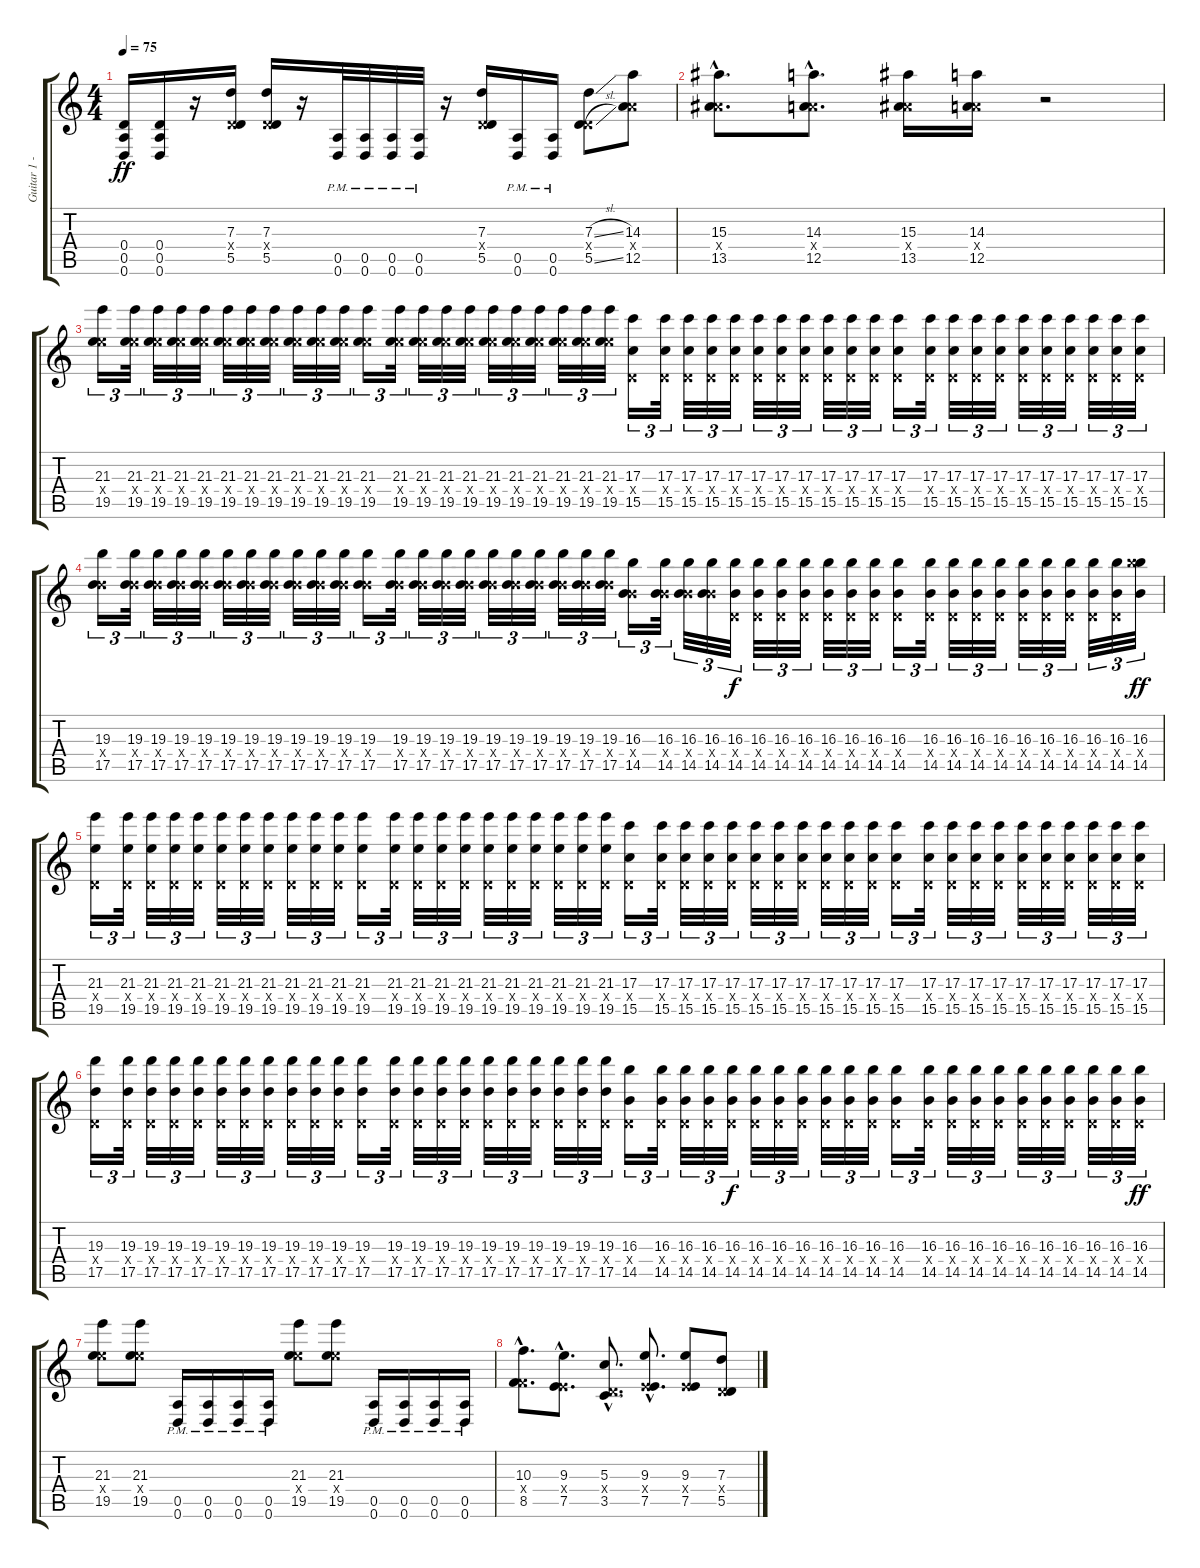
\track ("Guitar 1 - Steve" "Guitar 1 -") {instrument distortionguitar}
\staff {score tabs}
\tuning (E4 B3 G3 D3 A2 D2) {hide}
\ts (4 4)
\tempo 75
\clef g2
\ks c
(0.4 0.5 0.6).16{dy ff} (0.4 0.5 0.6).16 r.16 (7.3 0.4{x} 5.5).16 (7.3 0.4{x} 5.5).16 r.16 (0.5{pm} 0.6{pm}).32 (0.5{pm} 0.6{pm}).32 (0.5{pm} 0.6{pm}).32 (0.5{pm} 0.6{pm}).32 r.16 (7.3 0.4{x} 5.5).16 (0.5{pm} 0.6{pm}).16 (0.5{pm} 0.6{pm}).16 (7.3{sl} 0.4{x} 5.5{sl}).8 (14.3 7.4{x} 12.5).8 |
(15.3{hac} 8.4{hac x} 13.5{hac}).8{d} (14.3{hac} 7.4{hac x} 12.5{hac}).8{d} (15.3 8.4{x} 13.5).16 (14.3 7.4{x} 12.5).16 r.2 |
(21.3 14.4{x} 19.5).16{tu (3 2)} (21.3 14.4{x} 19.5).32{tu (3 2)} (21.3 14.4{x} 19.5).32{tu (3 2)} (21.3 14.4{x} 19.5).32{tu (3 2)} (21.3 14.4{x} 19.5).32{tu (3 2)} (21.3 14.4{x} 19.5).32{tu (3 2)} (21.3 14.4{x} 19.5).32{tu (3 2)} (21.3 14.4{x} 19.5).32{tu (3 2)} (21.3 14.4{x} 19.5).32{tu (3 2)} (21.3 14.4{x} 19.5).32{tu (3 2)} (21.3 14.4{x} 19.5).32{tu (3 2)} (21.3 14.4{x} 19.5).16{tu (3 2)} (21.3 14.4{x} 19.5).32{tu (3 2)} (21.3 14.4{x} 19.5).32{tu (3 2)} (21.3 14.4{x} 19.5).32{tu (3 2)} (21.3 14.4{x} 19.5).32{tu (3 2)} (21.3 14.4{x} 19.5).32{tu (3 2)} (21.3 14.4{x} 19.5).32{tu (3 2)} (21.3 14.4{x} 19.5).32{tu (3 2)} (21.3 14.4{x} 19.5).32{tu (3 2)} (21.3 14.4{x} 19.5).32{tu (3 2)} (21.3 14.4{x} 19.5).32{tu (3 2)} (17.3 0.4{x} 15.5).16{tu (3 2)} (17.3 0.4{x} 15.5).32{tu (3 2)} (17.3 0.4{x} 15.5).32{tu (3 2)} (17.3 0.4{x} 15.5).32{tu (3 2)} (17.3 0.4{x} 15.5).32{tu (3 2)} (17.3 0.4{x} 15.5).32{tu (3 2)} (17.3 0.4{x} 15.5).32{tu (3 2)} (17.3 0.4{x} 15.5).32{tu (3 2)} (17.3 0.4{x} 15.5).32{tu (3 2)} (17.3 0.4{x} 15.5).32{tu (3 2)} (17.3 0.4{x} 15.5).32{tu (3 2)} (17.3 0.4{x} 15.5).16{tu (3 2)} (17.3 0.4{x} 15.5).32{tu (3 2)} (17.3 0.4{x} 15.5).32{tu (3 2)} (17.3 0.4{x} 15.5).32{tu (3 2)} (17.3 0.4{x} 15.5).32{tu (3 2)} (17.3 0.4{x} 15.5).32{tu (3 2)} (17.3 0.4{x} 15.5).32{tu (3 2)} (17.3 0.4{x} 15.5).32{tu (3 2)} (17.3 0.4{x} 15.5).32{tu (3 2)} (17.3 0.4{x} 15.5).32{tu (3 2)} (17.3 0.4{x} 15.5).32{tu (3 2)} |
(19.3 12.4{x} 17.5).16{tu (3 2)} (19.3 12.4{x} 17.5).32{tu (3 2)} (19.3 12.4{x} 17.5).32{tu (3 2)} (19.3 12.4{x} 17.5).32{tu (3 2)} (19.3 12.4{x} 17.5).32{tu (3 2)} (19.3 12.4{x} 17.5).32{tu (3 2)} (19.3 12.4{x} 17.5).32{tu (3 2)} (19.3 12.4{x} 17.5).32{tu (3 2)} (19.3 12.4{x} 17.5).32{tu (3 2)} (19.3 12.4{x} 17.5).32{tu (3 2)} (19.3 12.4{x} 17.5).32{tu (3 2)} (19.3 12.4{x} 17.5).16{tu (3 2)} (19.3 12.4{x} 17.5).32{tu (3 2)} (19.3 12.4{x} 17.5).32{tu (3 2)} (19.3 12.4{x} 17.5).32{tu (3 2)} (19.3 12.4{x} 17.5).32{tu (3 2)} (19.3 12.4{x} 17.5).32{tu (3 2)} (19.3 12.4{x} 17.5).32{tu (3 2)} (19.3 12.4{x} 17.5).32{tu (3 2)} (19.3 12.4{x} 17.5).32{tu (3 2)} (19.3 12.4{x} 17.5).32{tu (3 2)} (19.3 12.4{x} 17.5).32{tu (3 2)} (16.3 9.4{x} 14.5).16{tu (3 2)} (16.3 9.4{x} 14.5).32{tu (3 2)} (16.3 9.4{x} 14.5).32{tu (3 2)} (16.3 9.4{x} 14.5).32{tu (3 2)} (16.3 0.4{x} 14.5).32{tu (3 2) dy f} (16.3 0.4{x} 14.5).32{tu (3 2)} (16.3 0.4{x} 14.5).32{tu (3 2)} (16.3 0.4{x} 14.5).32{tu (3 2)} (16.3 0.4{x} 14.5).32{tu (3 2)} (16.3 0.4{x} 14.5).32{tu (3 2)} (16.3 0.4{x} 14.5).32{tu (3 2)} (16.3 0.4{x} 14.5).16{tu (3 2)} (16.3 0.4{x} 14.5).32{tu (3 2)} (16.3 0.4{x} 14.5).32{tu (3 2)} (16.3 0.4{x} 14.5).32{tu (3 2)} (16.3 0.4{x} 14.5).32{tu (3 2)} (16.3 0.4{x} 14.5).32{tu (3 2)} (16.3 0.4{x} 14.5).32{tu (3 2)} (16.3 0.4{x} 14.5).32{tu (3 2)} (16.3 0.4{x} 14.5).32{tu (3 2)} (16.3 0.4{x} 14.5).32{tu (3 2)} (16.3 21.4{x} 14.5).32{tu (3 2) dy ff} |
(21.3 0.4{x} 19.5).16{tu (3 2)} (21.3 0.4{x} 19.5).32{tu (3 2)} (21.3 0.4{x} 19.5).32{tu (3 2)} (21.3 0.4{x} 19.5).32{tu (3 2)} (21.3 0.4{x} 19.5).32{tu (3 2)} (21.3 0.4{x} 19.5).32{tu (3 2)} (21.3 0.4{x} 19.5).32{tu (3 2)} (21.3 0.4{x} 19.5).32{tu (3 2)} (21.3 0.4{x} 19.5).32{tu (3 2)} (21.3 0.4{x} 19.5).32{tu (3 2)} (21.3 0.4{x} 19.5).32{tu (3 2)} (21.3 0.4{x} 19.5).16{tu (3 2)} (21.3 0.4{x} 19.5).32{tu (3 2)} (21.3 0.4{x} 19.5).32{tu (3 2)} (21.3 0.4{x} 19.5).32{tu (3 2)} (21.3 0.4{x} 19.5).32{tu (3 2)} (21.3 0.4{x} 19.5).32{tu (3 2)} (21.3 0.4{x} 19.5).32{tu (3 2)} (21.3 0.4{x} 19.5).32{tu (3 2)} (21.3 0.4{x} 19.5).32{tu (3 2)} (21.3 0.4{x} 19.5).32{tu (3 2)} (21.3 0.4{x} 19.5).32{tu (3 2)} (17.3 0.4{x} 15.5).16{tu (3 2)} (17.3 0.4{x} 15.5).32{tu (3 2)} (17.3 0.4{x} 15.5).32{tu (3 2)} (17.3 0.4{x} 15.5).32{tu (3 2)} (17.3 0.4{x} 15.5).32{tu (3 2)} (17.3 0.4{x} 15.5).32{tu (3 2)} (17.3 0.4{x} 15.5).32{tu (3 2)} (17.3 0.4{x} 15.5).32{tu (3 2)} (17.3 0.4{x} 15.5).32{tu (3 2)} (17.3 0.4{x} 15.5).32{tu (3 2)} (17.3 0.4{x} 15.5).32{tu (3 2)} (17.3 0.4{x} 15.5).16{tu (3 2)} (17.3 0.4{x} 15.5).32{tu (3 2)} (17.3 0.4{x} 15.5).32{tu (3 2)} (17.3 0.4{x} 15.5).32{tu (3 2)} (17.3 0.4{x} 15.5).32{tu (3 2)} (17.3 0.4{x} 15.5).32{tu (3 2)} (17.3 0.4{x} 15.5).32{tu (3 2)} (17.3 0.4{x} 15.5).32{tu (3 2)} (17.3 0.4{x} 15.5).32{tu (3 2)} (17.3 0.4{x} 15.5).32{tu (3 2)} (17.3 0.4{x} 15.5).32{tu (3 2)} |
(19.3 0.4{x} 17.5).16{tu (3 2)} (19.3 0.4{x} 17.5).32{tu (3 2)} (19.3 0.4{x} 17.5).32{tu (3 2)} (19.3 0.4{x} 17.5).32{tu (3 2)} (19.3 0.4{x} 17.5).32{tu (3 2)} (19.3 0.4{x} 17.5).32{tu (3 2)} (19.3 0.4{x} 17.5).32{tu (3 2)} (19.3 0.4{x} 17.5).32{tu (3 2)} (19.3 0.4{x} 17.5).32{tu (3 2)} (19.3 0.4{x} 17.5).32{tu (3 2)} (19.3 0.4{x} 17.5).32{tu (3 2)} (19.3 0.4{x} 17.5).16{tu (3 2)} (19.3 0.4{x} 17.5).32{tu (3 2)} (19.3 0.4{x} 17.5).32{tu (3 2)} (19.3 0.4{x} 17.5).32{tu (3 2)} (19.3 0.4{x} 17.5).32{tu (3 2)} (19.3 0.4{x} 17.5).32{tu (3 2)} (19.3 0.4{x} 17.5).32{tu (3 2)} (19.3 0.4{x} 17.5).32{tu (3 2)} (19.3 0.4{x} 17.5).32{tu (3 2)} (19.3 0.4{x} 17.5).32{tu (3 2)} (19.3 0.4{x} 17.5).32{tu (3 2)} (16.3 0.4{x} 14.5).16{tu (3 2)} (16.3 0.4{x} 14.5).32{tu (3 2)} (16.3 0.4{x} 14.5).32{tu (3 2)} (16.3 0.4{x} 14.5).32{tu (3 2)} (16.3 0.4{x} 14.5).32{tu (3 2) dy f} (16.3 0.4{x} 14.5).32{tu (3 2)} (16.3 0.4{x} 14.5).32{tu (3 2)} (16.3 0.4{x} 14.5).32{tu (3 2)} (16.3 0.4{x} 14.5).32{tu (3 2)} (16.3 0.4{x} 14.5).32{tu (3 2)} (16.3 0.4{x} 14.5).32{tu (3 2)} (16.3 0.4{x} 14.5).16{tu (3 2)} (16.3 0.4{x} 14.5).32{tu (3 2)} (16.3 0.4{x} 14.5).32{tu (3 2)} (16.3 0.4{x} 14.5).32{tu (3 2)} (16.3 0.4{x} 14.5).32{tu (3 2)} (16.3 0.4{x} 14.5).32{tu (3 2)} (16.3 0.4{x} 14.5).32{tu (3 2)} (16.3 0.4{x} 14.5).32{tu (3 2)} (16.3 0.4{x} 14.5).32{tu (3 2)} (16.3 0.4{x} 14.5).32{tu (3 2)} (16.3 0.4{x} 14.5).32{tu (3 2) dy ff} |
(21.3 14.4{x} 19.5).8 (21.3 14.4{x} 19.5).8 (0.5 0.6{pm}).16 (0.5{pm} 0.6).16 (0.5{pm} 0.6).16 (0.5{pm} 0.6).16 (21.3 14.4{x} 19.5).8 (21.3 14.4{x} 19.5).8 (0.5{pm} 0.6).16 (0.5{pm} 0.6).16 (0.5{pm} 0.6).16 (0.5{pm} 0.6).16 |
(10.3{hac} 3.4{hac x} 8.5{hac}).8{d} (9.3{hac} 2.4{hac x} 7.5{hac}).8{d} (5.3{hac} 0.4{hac x} 3.5{hac}).8{d} (9.3{hac} 2.4{hac x} 7.5{hac}).8{d} (9.3 2.4{x} 7.5).8 (7.3 0.4{x} 5.5).8
